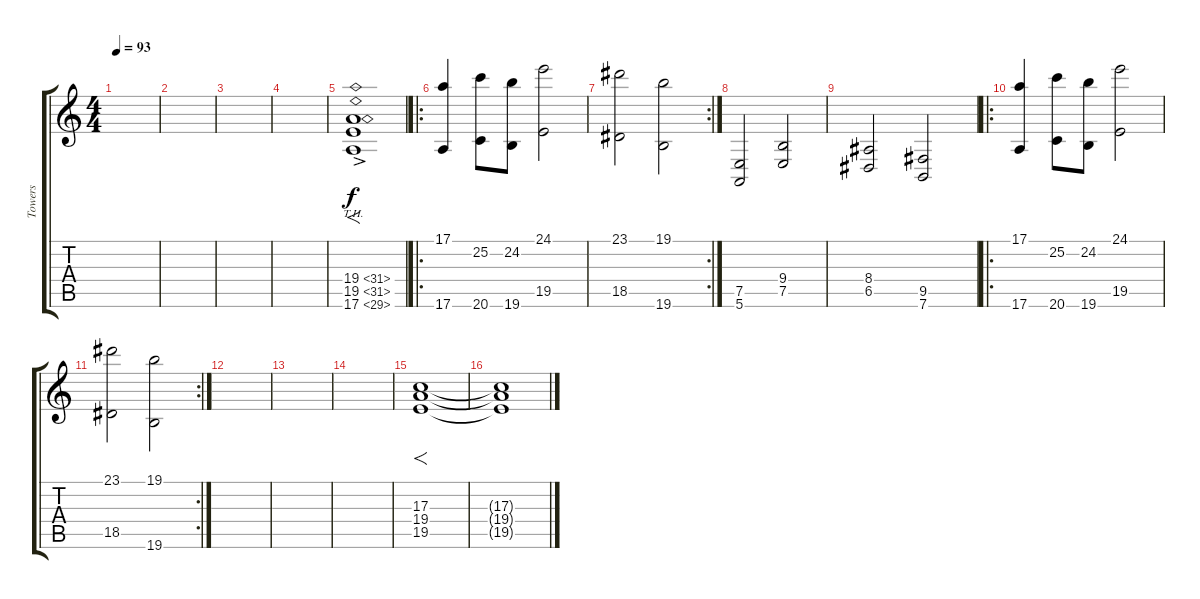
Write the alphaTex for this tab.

\track ("Towers" "Towers") {instrument stringensemble1}
\staff {score tabs}
\tuning (E4 B3 G3 D3 A2 E2) {hide}
\ts (4 4)
\tempo 93
\clef g2
\ks c
|
|
|
|
(19.4{th 12 ac} 19.5{th 12} 17.6{th 12}).1{f} |
\ro
(17.1 17.6).4{dy f} (25.2 20.6).8 (24.2 19.6).8 (24.1 19.5).2 |
\rc 2
(23.1 18.5).2 (19.1 19.6).2 |
(7.5 5.6).2 (9.4 7.5).2 |
(8.4 6.5).2 (9.5 7.6).2 |
\ro
(17.1 17.6).4 (25.2 20.6).8 (24.2 19.6).8 (24.1 19.5).2 |
\rc 2
(23.1 18.5).2 (19.1 19.6).2 |
|
|
|
(17.3 19.4 19.5).1{f} |
(17.3{t} 19.4{t} 19.5{t}).1
